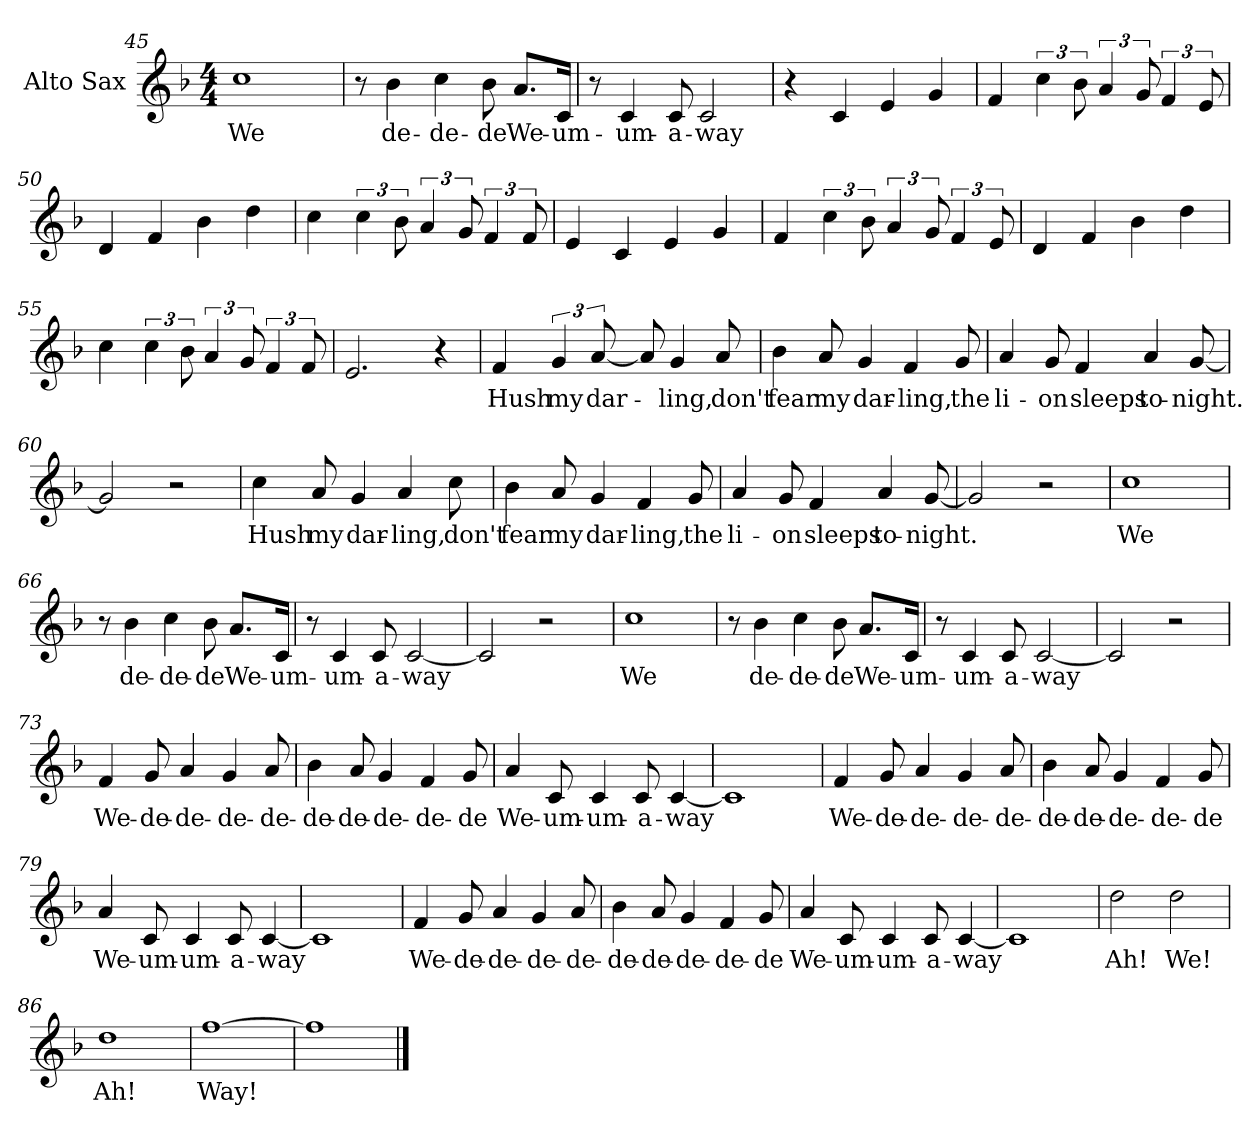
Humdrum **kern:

**kern	**text
*part1	*part1
*staff1	*staff1
*I"Alto Sax	*
*I'A Sax.	*
*clefG2	*
*k[b-]	*
*M4/4	*
=45	=45
1cc	We
=46	=46
8r	.
4b-\	de-
4cc\	de-
8b-\	de
8.a/L	We-
16c/J	um-
=47	=47
8r	.
4c/	um-
8c/	a-
2c/	way
!!LO:LB:g=z
=48	=48
4r	.
4c/	.
4e/	.
4g/	.
=49	=49
4f/	.
6cc\	.
12b-\	.
6a/	.
12g/	.
6f/	.
12e/	.
=50	=50
4d/	.
4f/	.
4b-\	.
4dd\	.
=51	=51
4cc\	.
6cc\	.
12b-\	.
6a/	.
12g/	.
6f/	.
12f/	.
=52	=52
4e/	.
4c/	.
4e/	.
4g/	.
!!LO:LB:g=z
=53	=53
4f/	.
6cc\	.
12b-\	.
6a/	.
12g/	.
6f/	.
12e/	.
=54	=54
4d/	.
4f/	.
4b-\	.
4dd\	.
=55	=55
4cc\	.
6cc\	.
12b-\	.
6a/	.
12g/	.
6f/	.
12f/	.
=56	=56
2.e/	.
4r	.
=57	=57
4f/	Hush
6g/	my
[<12a/	dar-
8a/]	.
4g/	ling,
8a/	don't
!!LO:LB:g=z
=58	=58
4b-\	fear
8a/	my
4g/	dar-
4f/	ling,
8g/	the
=59	=59
4a/	li-
8g/	on
4f/	sleeps
4a/	to-
[<8g/	night.
=60	=60
2g/]	.
2r	.
=61	=61
4cc\	Hush
8a/	my
4g/	dar-
4a/	ling,
8cc\	don't
!!LO:LB:g=z
=62	=62
4b-\	fear
8a/	my
4g/	dar-
4f/	ling,
8g/	the
=63	=63
4a/	li-
8g/	on
4f/	sleeps
4a/	to-
[<8g/	night.
=64	=64
2g/]	.
2r	.
=65	=65
1cc	We
=66	=66
8r	.
4b-\	de-
4cc\	de-
8b-\	de
8.a/L	We-
16c/J	um-
!!LO:LB:g=z
=67	=67
8r	.
4c/	um-
8c/	a-
[<2c/	way
=68	=68
2c/]	.
2r	.
=69	=69
1cc	We
=70	=70
8r	.
4b-\	de-
4cc\	de-
8b-\	de
8.a/L	We-
16c/J	um-
=71	=71
8r	.
4c/	um-
8c/	a-
[<2c/	way
=72	=72
2c/]	.
2r	.
!!LO:LB:g=z
=73	=73
4f/	We-
8g/	de-
4a/	de-
4g/	de-
8a/	de-
=74	=74
4b-\	de-
8a/	de-
4g/	de-
4f/	de-
8g/	de
=75	=75
4a/	We-
8c/	um-
4c/	um-
8c/	a-
[<4c/	way
=76	=76
1c]	.
=77	=77
4f/	We-
8g/	de-
4a/	de-
4g/	de-
8a/	de-
!!LO:LB:g=z
=78	=78
4b-\	de-
8a/	de-
4g/	de-
4f/	de-
8g/	de
=79	=79
4a/	We-
8c/	um-
4c/	um-
8c/	a-
[<4c/	way
=80	=80
1c]	.
=81	=81
4f/	We-
8g/	de-
4a/	de-
4g/	de-
8a/	de-
=82	=82
4b-\	de-
8a/	de-
4g/	de-
4f/	de-
8g/	de
!!LO:PB:g=z
=83	=83
4a/	We-
8c/	um-
4c/	um-
8c/	a-
[<4c/	way
=84	=84
1c]	.
=85	=85
2dd\	Ah!
2dd\	We!
=86	=86
1dd	Ah!
=87	=87
[>1ff	Way!
=88	=88
1ff]	.
==	==
*-	*-
